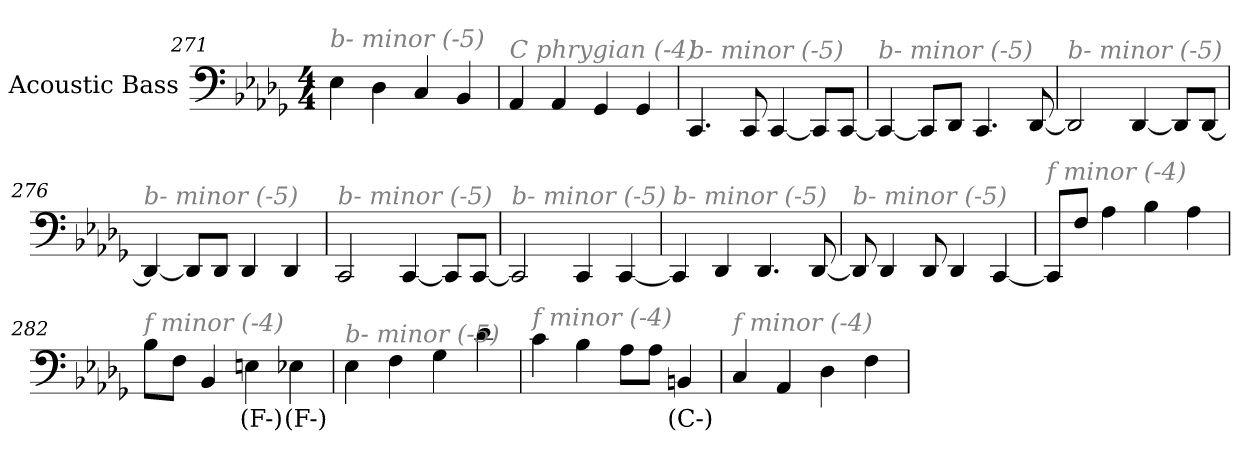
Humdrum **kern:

**kern	**text
*part1	*part1
*staff1	*staff1
*I"Acoustic Bass	*
*clefF4	*
*ITrd7c12	*
*k[b-e-a-d-g-]	*
*D-:	*
*M4/4	*
=271	=271
!LO:TX:i:color=#808080:t=b- minor (-5)	!
4EE-	.
4DD-	.
4CC	.
4BBB-	.
=272	=272
!LO:TX:i:color=#808080:t=C phrygian (-4)	!
4AAA-	.
4AAA-	.
4GGG-	.
4GGG-	.
=273	=273
!LO:TX:i:color=#808080:t=b- minor (-5)	!
4.CCC	.
8CCC	.
[4CCC	.
8CCCL]	.
[8CCCJ	.
=274	=274
!LO:TX:i:color=#808080:t=b- minor (-5)	!
4CCC_	.
8CCCL]	.
8DDD-J	.
4.CCC	.
[8DDD-	.
=275	=275
!LO:TX:i:color=#808080:t=b- minor (-5)	!
2DDD-]	.
[4DDD-	.
8DDD-L]	.
[8DDD-J	.
=276	=276
!LO:TX:i:color=#808080:t=b- minor (-5)	!
4DDD-_	.
8DDD-L]	.
8DDD-J	.
4DDD-	.
4DDD-	.
=277	=277
!LO:TX:i:color=#808080:t=b- minor (-5)	!
2CCC	.
[4CCC	.
8CCCL]	.
[8CCCJ	.
=278	=278
!LO:TX:i:color=#808080:t=b- minor (-5)	!
2CCC]	.
4CCC	.
[4CCC	.
=279	=279
!LO:TX:i:color=#808080:t=b- minor (-5)	!
4CCC]	.
4DDD-	.
4.DDD-	.
[8DDD-	.
=280	=280
!LO:TX:i:color=#808080:t=b- minor (-5)	!
8DDD-]	.
4DDD-	.
8DDD-	.
4DDD-	.
[4CCC	.
=281	=281
!LO:TX:i:color=#808080:t=f minor (-4)	!
8CCCL]	.
8FFJ	.
4AA-	.
4BB-	.
4AA-	.
=282	=282
!LO:TX:i:color=#808080:t=f minor (-4)	!
8BB-L	.
8FFJ	.
4BBB-	.
4EEni	(F-)
4EE-i	(F-)
=283	=283
!LO:TX:i:color=#808080:t=b- minor (-5)	!
4EE-	.
4FF	.
4GG-	.
4D-	.
=284	=284
!LO:TX:i:color=#808080:t=f minor (-4)	!
4C	.
4BB-	.
8AA-L	.
8AA-J	.
4BBBni	(C-)
=285	=285
!LO:TX:i:color=#808080:t=f minor (-4)	!
4CC	.
4AAA-	.
4DD-	.
4FF	.
=	=
*-	*-
